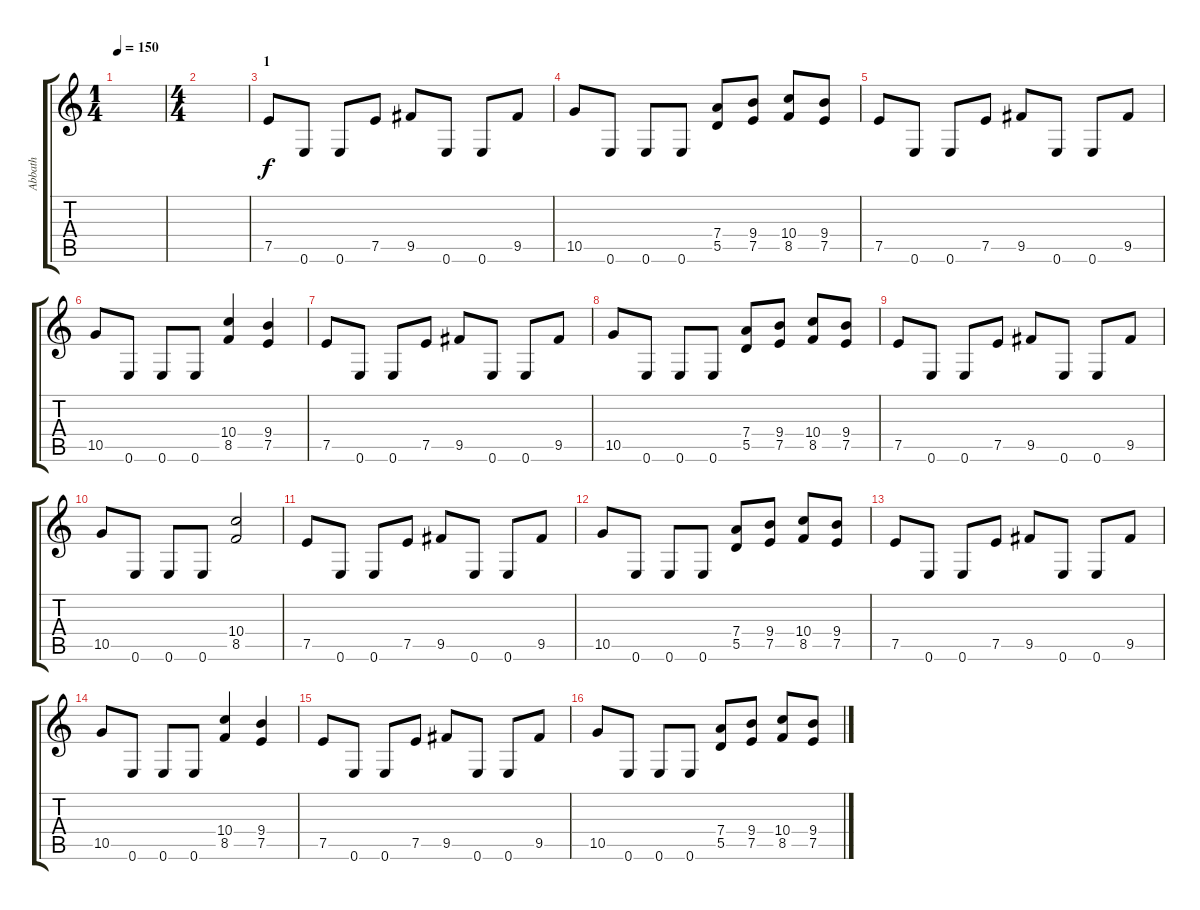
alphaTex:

\track ("Abbath" "Abbath") {instrument distortionguitar}
\staff {score tabs}
\tuning (E4 B3 G3 D3 A2 E2) {hide}
\ts (1 4)
\tempo 150
\clef g2
\ks c
|
\ts (4 4)
|
\section ("" "1")
7.5.8 0.6.8 0.6.8 7.5.8 9.5.8 0.6.8 0.6.8 9.5.8 |
10.5.8 0.6.8 0.6.8 0.6.8 (7.4 5.5).8 (9.4 7.5).8 (10.4 8.5).8 (9.4 7.5).8 |
7.5.8 0.6.8 0.6.8 7.5.8 9.5.8 0.6.8 0.6.8 9.5.8 |
10.5.8 0.6.8 0.6.8 0.6.8 (10.4 8.5).4 (9.4 7.5).4 |
7.5.8 0.6.8 0.6.8 7.5.8 9.5.8 0.6.8 0.6.8 9.5.8 |
10.5.8 0.6.8 0.6.8 0.6.8 (7.4 5.5).8 (9.4 7.5).8 (10.4 8.5).8 (9.4 7.5).8 |
7.5.8 0.6.8 0.6.8 7.5.8 9.5.8 0.6.8 0.6.8 9.5.8 |
10.5.8 0.6.8 0.6.8 0.6.8 (10.4 8.5).2 |
7.5.8 0.6.8 0.6.8 7.5.8 9.5.8 0.6.8 0.6.8 9.5.8 |
10.5.8 0.6.8 0.6.8 0.6.8 (7.4 5.5).8 (9.4 7.5).8 (10.4 8.5).8 (9.4 7.5).8 |
7.5.8 0.6.8 0.6.8 7.5.8 9.5.8 0.6.8 0.6.8 9.5.8 |
10.5.8 0.6.8 0.6.8 0.6.8 (10.4 8.5).4 (9.4 7.5).4 |
7.5.8 0.6.8 0.6.8 7.5.8 9.5.8 0.6.8 0.6.8 9.5.8 |
10.5.8 0.6.8 0.6.8 0.6.8 (7.4 5.5).8 (9.4 7.5).8 (10.4 8.5).8 (9.4 7.5).8
